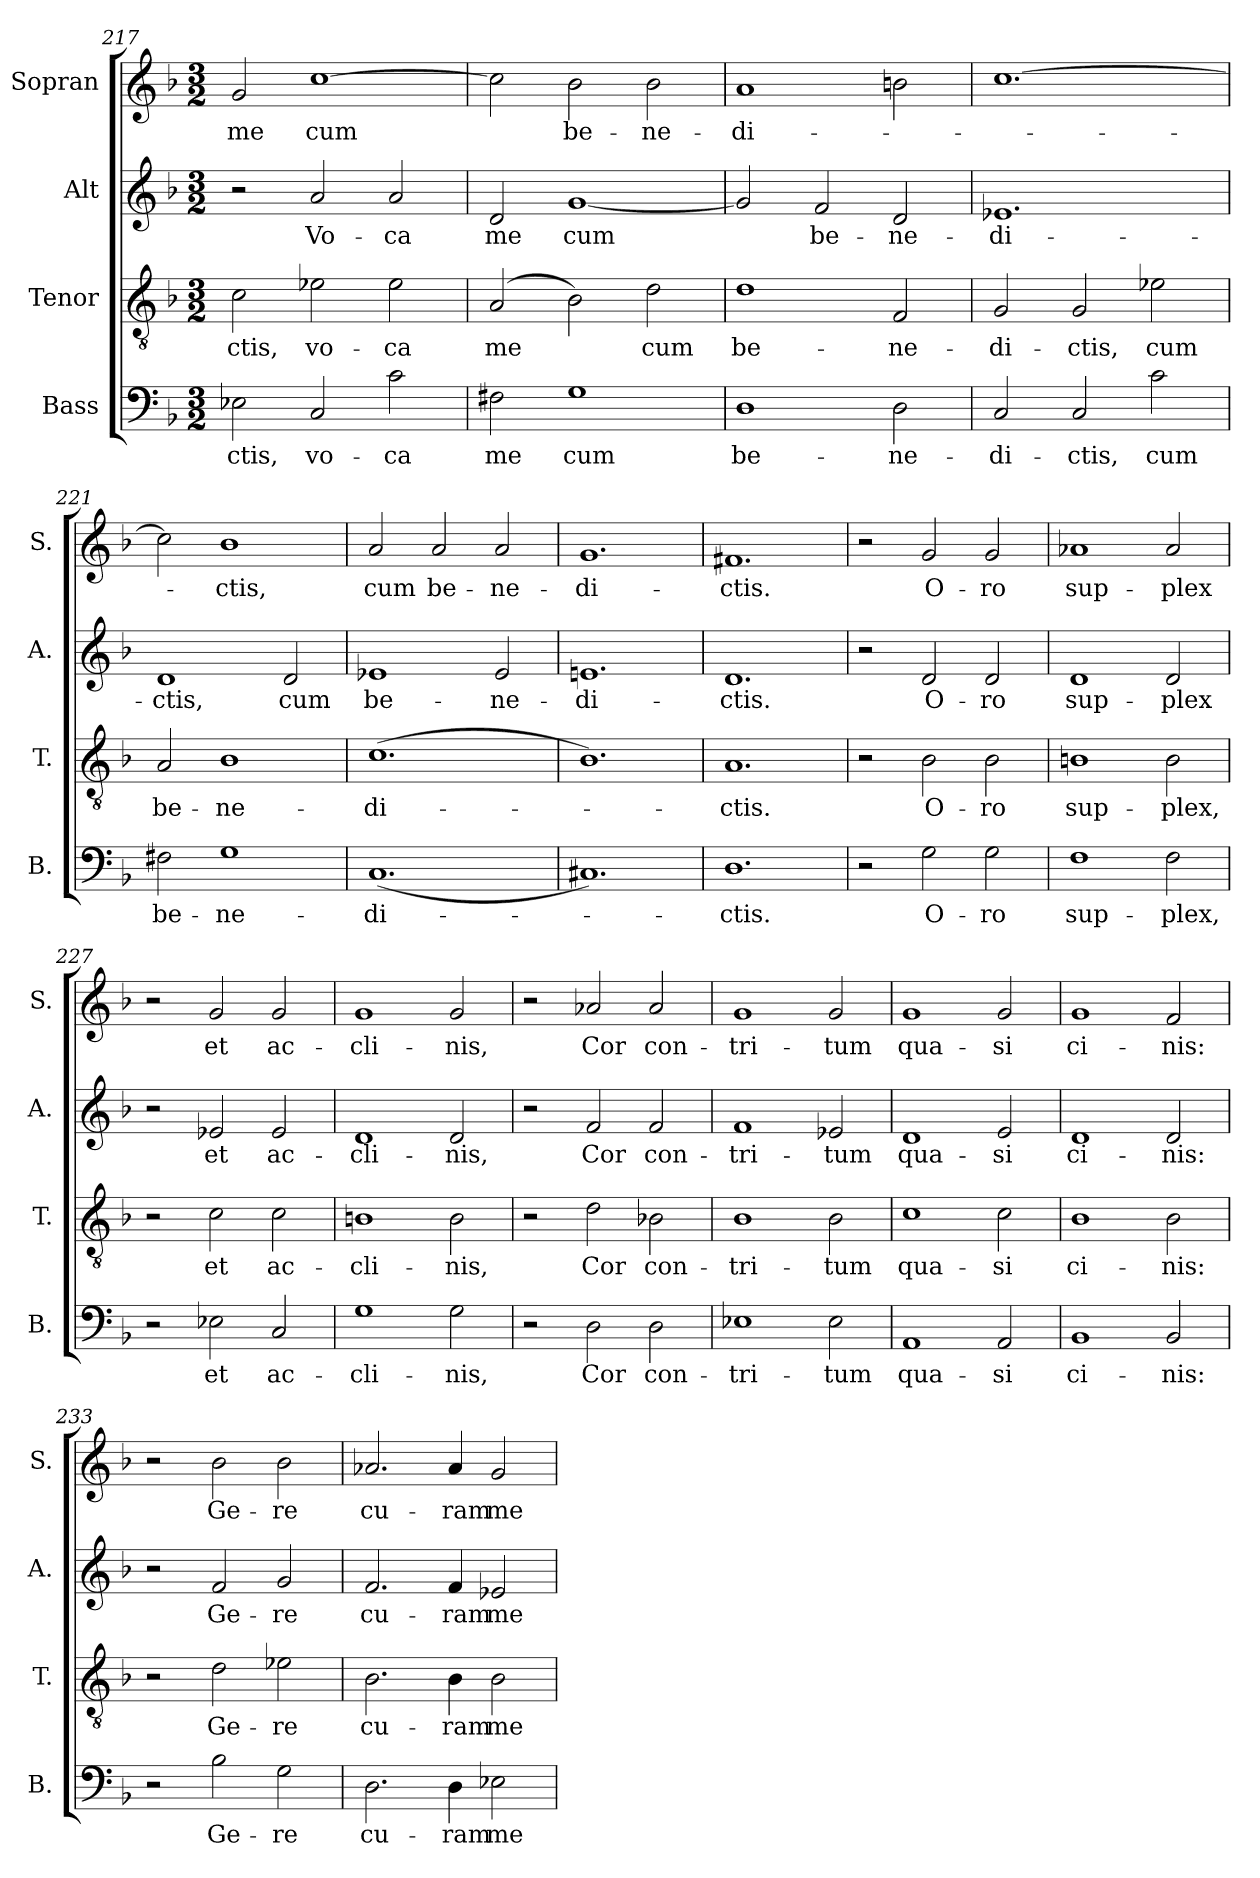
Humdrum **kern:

**kern	**text	**kern	**text	**kern	**text	**kern	**text
*part4	*part4	*part3	*part3	*part2	*part2	*part1	*part1
*staff4	*staff4	*staff3	*staff3	*staff2	*staff2	*staff1	*staff1
*I"Bass	*	*I"Tenor	*	*I"Alt	*	*I"Sopran	*
*I'B.	*	*I'T.	*	*I'A.	*	*I'S.	*
*clefF4	*	*clefGv2	*	*clefG2	*	*clefG2	*
*k[b-]	*	*k[b-]	*	*k[b-]	*	*k[b-]	*
*M3/2	*	*M3/2	*	*M3/2	*	*M3/2	*
=217	=217	=217	=217	=217	=217	=217	=217
!	!LO:LY:b	!	!LO:LY:b	!	!	!	!LO:LY:b
2E-X\	-ctis,	2c\	-ctis,	2r	.	2g/	me
!	!LO:LY:b	!	!LO:LY:b	!	!LO:LY:b	!	!LO:LY:b
2C/	vo-	2e-X\	vo-	2a/	Vo-	[1cc	cum
!	!LO:LY:b	!	!LO:LY:b	!	!LO:LY:b	!	!
2c\	-ca	2e-\	-ca	2a/	-ca	.	.
=218	=218	=218	=218	=218	=218	=218	=218
!	!LO:LY:b	!	!LO:LY:b	!	!LO:LY:b	!	!
2F#X\	me	(>2A/	me	2d/	me	2cc\]	.
!	!LO:LY:b	!	!	!	!LO:LY:b	!	!LO:LY:b
1G	cum	2B-\)	.	[1g	cum	2b-\	be-
!	!	!	!LO:LY:b	!	!	!	!LO:LY:b
.	.	2d\	cum	.	.	2b-\	-ne-
=219	=219	=219	=219	=219	=219	=219	=219
!	!LO:LY:b	!	!LO:LY:b	!	!	!	!LO:LY:b
1D	be-	1d	be-	2g/]	.	1a	-di-
!	!	!	!	!	!LO:LY:b	!	!
.	.	.	.	2f/	be-	.	.
!	!LO:LY:b	!	!LO:LY:b	!	!LO:LY:b	!	!
2D\	-ne-	2F/	-ne-	2d/	-ne-	2bn\	.
=220	=220	=220	=220	=220	=220	=220	=220
!	!LO:LY:b	!	!LO:LY:b	!	!LO:LY:b	!	!
2C/	-di-	2G/	-di-	1.e-X	-di-	[1.cc	.
!	!LO:LY:b	!	!LO:LY:b	!	!	!	!
2C/	-ctis,	2G/	-ctis,	.	.	.	.
!	!LO:LY:b	!	!LO:LY:b	!	!	!	!
2c\	cum	2e-X\	cum	.	.	.	.
=221	=221	=221	=221	=221	=221	=221	=221
!	!LO:LY:b	!	!LO:LY:b	!	!LO:LY:b	!	!
2F#X\	be-	2A/	be-	1d	-ctis,	2cc\]	.
!	!LO:LY:b	!	!LO:LY:b	!	!	!	!LO:LY:b
1G	-ne-	1B-	-ne-	.	.	1b-	-ctis,
!	!	!	!	!	!LO:LY:b	!	!
.	.	.	.	2d/	cum	.	.
=222	=222	=222	=222	=222	=222	=222	=222
!	!LO:LY:b	!	!LO:LY:b	!	!LO:LY:b	!	!LO:LY:b
(<1.C	-di-	(>1.c	-di-	1e-X	be-	2a/	cum
!	!	!	!	!	!	!	!LO:LY:b
.	.	.	.	.	.	2a/	be-
!	!	!	!	!	!LO:LY:b	!	!LO:LY:b
.	.	.	.	2e-/	-ne-	2a/	-ne-
=223	=223	=223	=223	=223	=223	=223	=223
!	!	!	!	!	!LO:LY:b	!	!LO:LY:b
1.C#i)	.	1.B-)	.	1.en	-di-	1.g	-di-
=224	=224	=224	=224	=224	=224	=224	=224
!	!LO:LY:b	!	!LO:LY:b	!	!LO:LY:b	!	!LO:LY:b
1.D	-ctis.	1.A	-ctis.	1.d	-ctis.	1.f#i	-ctis.
=225	=225	=225	=225	=225	=225	=225	=225
2r	.	2r	.	2r	.	2r	.
!	!LO:LY:b	!	!LO:LY:b	!	!LO:LY:b	!	!LO:LY:b
2G\	O-	2B-\	O-	2d/	O-	2g/	O-
!	!LO:LY:b	!	!LO:LY:b	!	!LO:LY:b	!	!LO:LY:b
2G\	-ro	2B-\	-ro	2d/	-ro	2g/	-ro
!!LO:LB:g=z
=226	=226	=226	=226	=226	=226	=226	=226
!	!LO:LY:b	!	!LO:LY:b	!	!LO:LY:b	!	!LO:LY:b
1F	sup-	1Bn	sup-	1d	sup-	1a-X	sup-
!	!LO:LY:b	!	!LO:LY:b	!	!LO:LY:b	!	!LO:LY:b
2F\	-plex,	2B\	-plex,	2d/	-plex	2a-/	-plex
=227	=227	=227	=227	=227	=227	=227	=227
2r	.	2r	.	2r	.	2r	.
!	!LO:LY:b	!	!LO:LY:b	!	!LO:LY:b	!	!LO:LY:b
2E-X\	et	2c\	et	2e-X/	et	2g/	et
!	!LO:LY:b	!	!LO:LY:b	!	!LO:LY:b	!	!LO:LY:b
2C/	ac-	2c\	ac-	2e-/	ac-	2g/	ac-
=228	=228	=228	=228	=228	=228	=228	=228
!	!LO:LY:b	!	!LO:LY:b	!	!LO:LY:b	!	!LO:LY:b
1G	-cli-	1Bn	-cli-	1d	-cli-	1g	-cli-
!	!LO:LY:b	!	!LO:LY:b	!	!LO:LY:b	!	!LO:LY:b
2G\	-nis,	2B\	-nis,	2d/	-nis,	2g/	-nis,
=229	=229	=229	=229	=229	=229	=229	=229
2r	.	2r	.	2r	.	2r	.
!	!LO:LY:b	!	!LO:LY:b	!	!LO:LY:b	!	!LO:LY:b
2D\	Cor	2d\	Cor	2f/	Cor	2a-X/	Cor
!	!LO:LY:b	!	!LO:LY:b	!	!LO:LY:b	!	!LO:LY:b
2D\	con-	2B-X\	con-	2f/	con-	2a-/	con-
=230	=230	=230	=230	=230	=230	=230	=230
!	!LO:LY:b	!	!LO:LY:b	!	!LO:LY:b	!	!LO:LY:b
1E-X	-tri-	1B-	-tri-	1f	-tri-	1g	-tri-
!	!LO:LY:b	!	!LO:LY:b	!	!LO:LY:b	!	!LO:LY:b
2E-\	-tum	2B-\	-tum	2e-X/	-tum	2g/	-tum
=231	=231	=231	=231	=231	=231	=231	=231
!	!LO:LY:b	!	!LO:LY:b	!	!LO:LY:b	!	!LO:LY:b
1AA	qua-	1c	qua-	1d	qua-	1g	qua-
!	!LO:LY:b	!	!LO:LY:b	!	!LO:LY:b	!	!LO:LY:b
2AA/	-si	2c\	-si	2e/	-si	2g/	-si
=232	=232	=232	=232	=232	=232	=232	=232
!	!LO:LY:b	!	!LO:LY:b	!	!LO:LY:b	!	!LO:LY:b
1BB-	ci-	1B-	ci-	1d	ci-	1g	ci-
!	!LO:LY:b	!	!LO:LY:b	!	!LO:LY:b	!	!LO:LY:b
2BB-/	-nis:	2B-\	-nis:	2d/	-nis:	2f/	-nis:
=233	=233	=233	=233	=233	=233	=233	=233
2r	.	2r	.	2r	.	2r	.
!	!LO:LY:b	!	!LO:LY:b	!	!LO:LY:b	!	!LO:LY:b
2B-\	Ge-	2d\	Ge-	2f/	Ge-	2b-\	Ge-
!	!LO:LY:b	!	!LO:LY:b	!	!LO:LY:b	!	!LO:LY:b
2G\	-re	2e-X\	-re	2g/	-re	2b-\	-re
=234	=234	=234	=234	=234	=234	=234	=234
!	!LO:LY:b	!	!LO:LY:b	!	!LO:LY:b	!	!LO:LY:b
2.D\	cu-	2.B-\	cu-	2.f/	cu-	2.a-X/	cu-
!	!LO:LY:b	!	!LO:LY:b	!	!LO:LY:b	!	!LO:LY:b
4D\	-ram	4B-\	-ram	4f/	-ram	4a-/	-ram
!	!LO:LY:b	!	!LO:LY:b	!	!LO:LY:b	!	!LO:LY:b
2E-X\	me-	2B-\	me-	2e-X/	me-	2g/	me-
=	=	=	=	=	=	=	=
*-	*-	*-	*-	*-	*-	*-	*-
